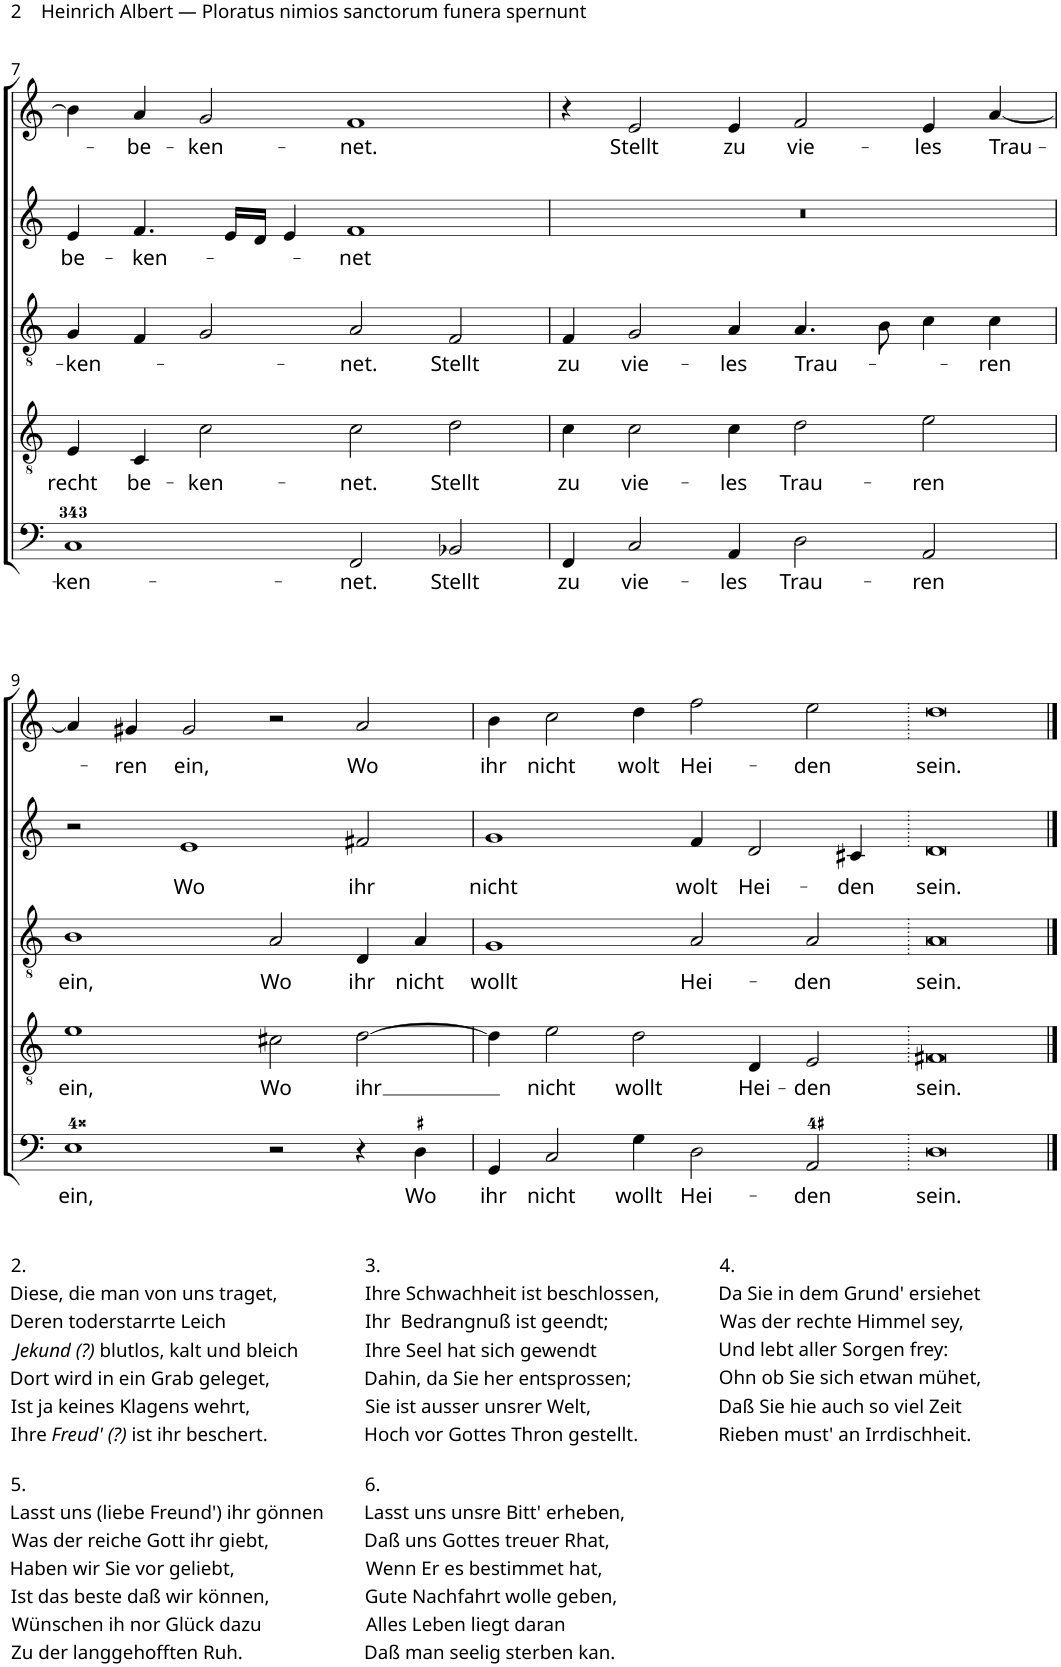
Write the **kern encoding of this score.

**kern	**text	**kern	**text	**kern	**text	**kern	**text	**kern	**text
*part5	*part5	*part4	*part4	*part3	*part3	*part2	*part2	*part1	*part1
*staff5	*staff5	*staff4	*staff4	*staff3	*staff3	*staff2	*staff2	*staff1	*staff1
*I"Bass	*	*I"Tenor 2	*	*I"Tenor	*	*I"Alto	*	*I"Soprano	*
!!LO:PB:g=z
*clefF4	*	*clefGv2	*	*clefGv2	*	*clefG2	*	*clefG2	*
*k[]	*	*k[]	*	*k[]	*	*k[]	*	*k[]	*
*M4/2	*	*M4/2	*	*M4/2	*	*M4/2	*	*M4/2	*
=7	=7	=7	=7	=7	=7	=7	=7	=7	=7
!	!LO:LY:b	!	!LO:LY:b	!	!LO:LY:b	!	!LO:LY:b	!	!
1C	-ken-	4E/	recht	4G/	-ken-	4e/	be-	4b-\]	.
!	!	!	!LO:LY:b	!	!	!	!LO:LY:b	!	!LO:LY:b
.	.	4C/	be-	4F/	.	4.f/	-ken-	4a/	-be-
!	!	!	!LO:LY:b	!	!	!	!	!	!LO:LY:b
.	.	2c\	-ken-	2G/	.	.	.	2g/	-ken-
.	.	.	.	.	.	16e/LL	.	.	.
.	.	.	.	.	.	16d/JJ	.	.	.
.	.	.	.	.	.	4e/	.	.	.
!	!LO:LY:b	!	!LO:LY:b	!	!LO:LY:b	!	!LO:LY:b	!	!LO:LY:b
2FF/	-net.	2c\	-net.	2A/	-net.	1f	-net	1f	-net.
!	!LO:LY:b	!	!LO:LY:b	!	!LO:LY:b	!	!	!	!
2BB-X/	Stellt	2d\	Stellt	2F/	Stellt	.	.	.	.
=8	=8	=8	=8	=8	=8	=8	=8	=8	=8
!	!LO:LY:b	!	!LO:LY:b	!	!LO:LY:b	!	!	!	!
4FF/	zu	4c\	zu	4F/	zu	0r	.	4r	.
!	!LO:LY:b	!	!LO:LY:b	!	!LO:LY:b	!	!	!	!LO:LY:b
2C/	vie-	2c\	vie-	2G/	vie-	.	.	2e/	Stellt
!	!LO:LY:b	!	!LO:LY:b	!	!LO:LY:b	!	!	!	!LO:LY:b
4AA/	-les	4c\	-les	4A/	-les	.	.	4e/	zu
!	!LO:LY:b	!	!LO:LY:b	!	!LO:LY:b	!	!	!	!LO:LY:b
2D\	Trau-	2d\	Trau-	4.A/	Trau-	.	.	2f/	vie-
.	.	.	.	8B\	.	.	.	.	.
!	!LO:LY:b	!	!LO:LY:b	!	!	!	!	!	!LO:LY:b
2AA/	-ren	2e\	-ren	4c\	.	.	.	4e/	-les
!	!	!	!	!	!LO:LY:b	!	!	!	!LO:LY:b
.	.	.	.	4c\	-ren	.	.	[4a/	Trau-
!!LO:LB:g=z
=9	=9	=9	=9	=9	=9	=9	=9	=9	=9
!	!LO:LY:b	!	!LO:LY:b	!	!LO:LY:b	!	!	!	!
1E	ein,	1e	ein,	1B	ein,	2r	.	4a/]	.
!	!	!	!	!	!	!	!	!	!LO:LY:b
.	.	.	.	.	.	.	.	4g#X/	-ren
!	!	!	!	!	!	!	!LO:LY:b	!	!LO:LY:b
.	.	.	.	.	.	1e	Wo	2g#/	ein,
!	!	!	!LO:LY:b	!	!LO:LY:b	!	!	!	!
2r	.	2c#X\	Wo	2A/	Wo	.	.	2r	.
!	!	!	!LO:LY:b	!	!LO:LY:b	!	!LO:LY:b	!	!LO:LY:b
4r	.	[2d\	ihr	4D/	ihr	2f#X/	ihr	2a/	Wo
!	!LO:LY:b	!	!	!	!LO:LY:b	!	!	!	!
4D\	Wo	.	.	4A/	nicht	.	.	.	.
=10	=10	=10	=10	=10	=10	=10	=10	=10	=10
!	!LO:LY:b	!	!	!	!LO:LY:b	!	!LO:LY:b	!	!LO:LY:b
4GG/	ihr	4d\]	.	1G	wollt	1g	nicht	4b\	ihr
!	!LO:LY:b	!	!LO:LY:b	!	!	!	!	!	!LO:LY:b
2C/	nicht	2e\	nicht	.	.	.	.	2cc\	nicht
!	!LO:LY:b	!	!LO:LY:b	!	!	!	!	!	!LO:LY:b
4G\	wollt	2d\	wollt	.	.	.	.	4dd\	wolt
!	!LO:LY:b	!	!	!	!LO:LY:b	!	!LO:LY:b	!	!LO:LY:b
2D\	Hei-	.	.	2A/	Hei-	4f/	wolt	2ff\	Hei-
!	!	!	!LO:LY:b	!	!	!	!LO:LY:b	!	!
.	.	4D/	Hei-	.	.	2d/	Hei-	.	.
!	!LO:LY:b	!	!LO:LY:b	!	!LO:LY:b	!	!	!	!LO:LY:b
2AA/	-den	2E/	-den	2A/	-den	.	.	2ee\	-den
!	!	!	!	!	!	!	!LO:LY:b	!	!
.	.	.	.	.	.	4c#X/	-den	.	.
=11.	=11.	=11.	=11.	=11.	=11.	=11.	=11.	=11.	=11.
!	!LO:LY:b	!	!LO:LY:b	!	!LO:LY:b	!	!LO:LY:b	!	!LO:LY:b
0D	sein.	0F#X	sein.	0A	sein.	0d	sein.	0dd	sein.
==	==	==	==	==	==	==	==	==	==
*-	*-	*-	*-	*-	*-	*-	*-	*-	*-
